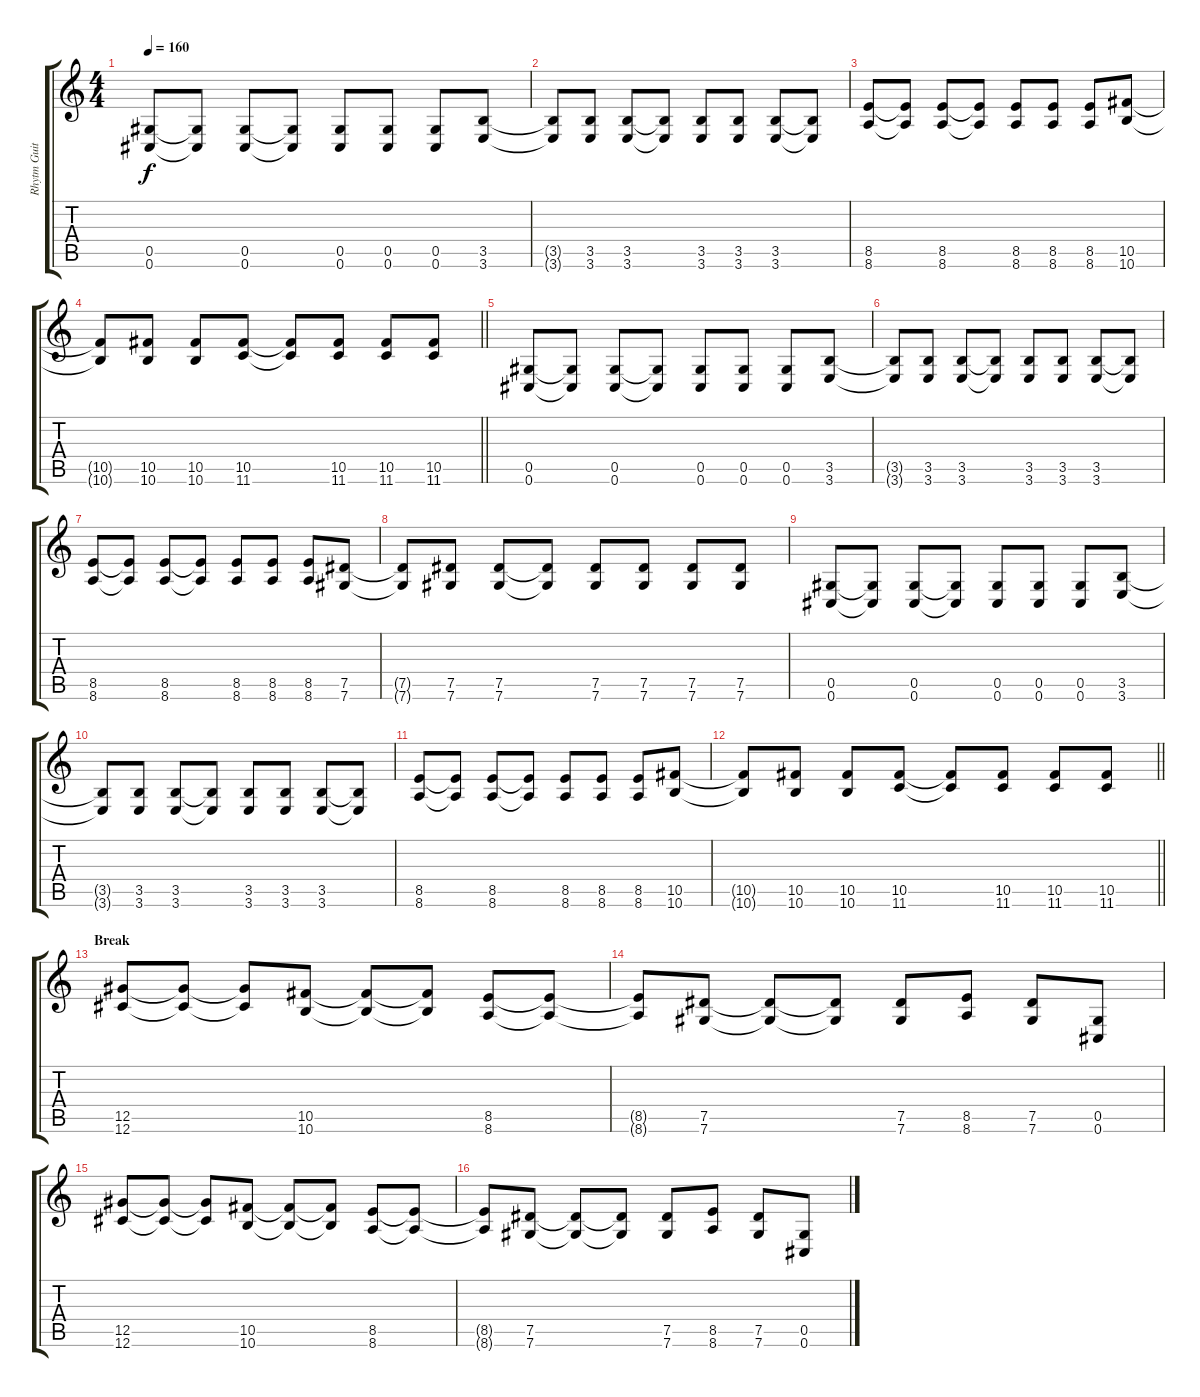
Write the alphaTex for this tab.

\track ("Rhytm Guitar [R]" "Rhytm Guit") {instrument distortionguitar}
\staff {score tabs}
\tuning (Eb4 Bb3 Gb3 Db3 Ab2 Db2) {hide}
\ts (4 4)
\tempo 160
\clef g2
\ks c
(0.5 0.6).8{dy f} (0.5{t} 0.6{t}).8 (0.5 0.6).8 (0.5{t} 0.6{t}).8 (0.5 0.6).8 (0.5 0.6).8 (0.5 0.6).8 (3.5 3.6).8 |
(3.5{t} 3.6{t}).8 (3.5 3.6).8 (3.5 3.6).8 (3.5{t} 3.6{t}).8 (3.5 3.6).8 (3.5 3.6).8 (3.5 3.6).8 (3.5{t} 3.6{t}).8 |
(8.5 8.6).8 (8.5{t} 8.6{t}).8 (8.5 8.6).8 (8.5{t} 8.6{t}).8 (8.5 8.6).8 (8.5 8.6).8 (8.5 8.6).8 (10.5 10.6).8 |
\barLineRight lightlight
(10.5{t} 10.6{t}).8 (10.5 10.6).8 (10.5 10.6).8 (10.5 11.6).8 (10.5{t} 11.6{t}).8 (10.5 11.6).8 (10.5 11.6).8 (10.5 11.6).8 |
(0.5 0.6).8 (0.5{t} 0.6{t}).8 (0.5 0.6).8 (0.5{t} 0.6{t}).8 (0.5 0.6).8 (0.5 0.6).8 (0.5 0.6).8 (3.5 3.6).8 |
(3.5{t} 3.6{t}).8 (3.5 3.6).8 (3.5 3.6).8 (3.5{t} 3.6{t}).8 (3.5 3.6).8 (3.5 3.6).8 (3.5 3.6).8 (3.5{t} 3.6{t}).8 |
(8.5 8.6).8 (8.5{t} 8.6{t}).8 (8.5 8.6).8 (8.5{t} 8.6{t}).8 (8.5 8.6).8 (8.5 8.6).8 (8.5 8.6).8 (7.5 7.6).8 |
(7.5{t} 7.6{t}).8 (7.5 7.6).8 (7.5 7.6).8 (7.5{t} 7.6{t}).8 (7.5 7.6).8 (7.5 7.6).8 (7.5 7.6).8 (7.5 7.6).8 |
(0.5 0.6).8 (0.5{t} 0.6{t}).8 (0.5 0.6).8 (0.5{t} 0.6{t}).8 (0.5 0.6).8 (0.5 0.6).8 (0.5 0.6).8 (3.5 3.6).8 |
(3.5{t} 3.6{t}).8 (3.5 3.6).8 (3.5 3.6).8 (3.5{t} 3.6{t}).8 (3.5 3.6).8 (3.5 3.6).8 (3.5 3.6).8 (3.5{t} 3.6{t}).8 |
(8.5 8.6).8 (8.5{t} 8.6{t}).8 (8.5 8.6).8 (8.5{t} 8.6{t}).8 (8.5 8.6).8 (8.5 8.6).8 (8.5 8.6).8 (10.5 10.6).8 |
\barLineRight lightlight
(10.5{t} 10.6{t}).8 (10.5 10.6).8 (10.5 10.6).8 (10.5 11.6).8 (10.5{t} 11.6{t}).8 (10.5 11.6).8 (10.5 11.6).8 (10.5 11.6).8 |
\section ("" "Break")
(12.5 12.6).8 (12.5{t} 12.6{t}).8 (12.5{t} 12.6{t}).8 (10.5 10.6).8 (10.5{t} 10.6{t}).8 (10.5{t} 10.6{t}).8 (8.5 8.6).8 (8.5{t} 8.6{t}).8 |
(8.5{t} 8.6{t}).8 (7.5 7.6).8 (7.5{t} 7.6{t}).8 (7.5{t} 7.6{t}).8 (7.5 7.6).8 (8.5 8.6).8 (7.5 7.6).8 (0.5 0.6).8 |
(12.5 12.6).8 (12.5{t} 12.6{t}).8 (12.5{t} 12.6{t}).8 (10.5 10.6).8 (10.5{t} 10.6{t}).8 (10.5{t} 10.6{t}).8 (8.5 8.6).8 (8.5{t} 8.6{t}).8 |
(8.5{t} 8.6{t}).8 (7.5 7.6).8 (7.5{t} 7.6{t}).8 (7.5{t} 7.6{t}).8 (7.5 7.6).8 (8.5 8.6).8 (7.5 7.6).8 (0.5 0.6).8
